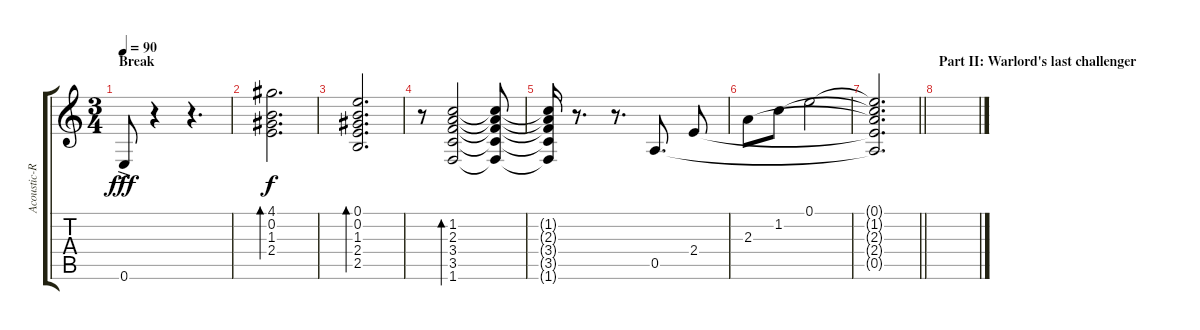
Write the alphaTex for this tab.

\track ("Acoustic-Rhythm-addition lead" "Acoustic-R") {instrument acousticguitarnylon}
\staff {score tabs}
\tuning (E4 B3 G3 D3 A2 E2) {hide}
\ts (3 4)
\section ("" "Break")
\tempo 90
\clef g2
\ks c
0.6{ac}.8{dy fff} r.4 r.4{d} |
(4.1 0.2 1.3 2.4).2{d bd 240 dy f volume 16 instrument acousticguitarnylon} |
(0.1 0.2 1.3 2.4 2.5).2{d bd 240} |
r.8 (1.2 2.3 3.4 3.5 1.6).2{bd 240} (1.2{t} 2.3{t} 3.4{t} 3.5{t} 1.6{t}).8 |
(1.2{t} 2.3{t} 3.4{t} 3.5{t} 1.6{t}).16 r.8{d} r.8{d} 0.5.8{d} 2.4.8 |
2.3.8 1.2.8 0.1.2 |
\barLineRight lightlight
(0.1{t} 1.2{t} 2.3{t} 2.4{t} 0.5{t}).2{d} |
\section ("" "Part II: Warlord's last challenger")
